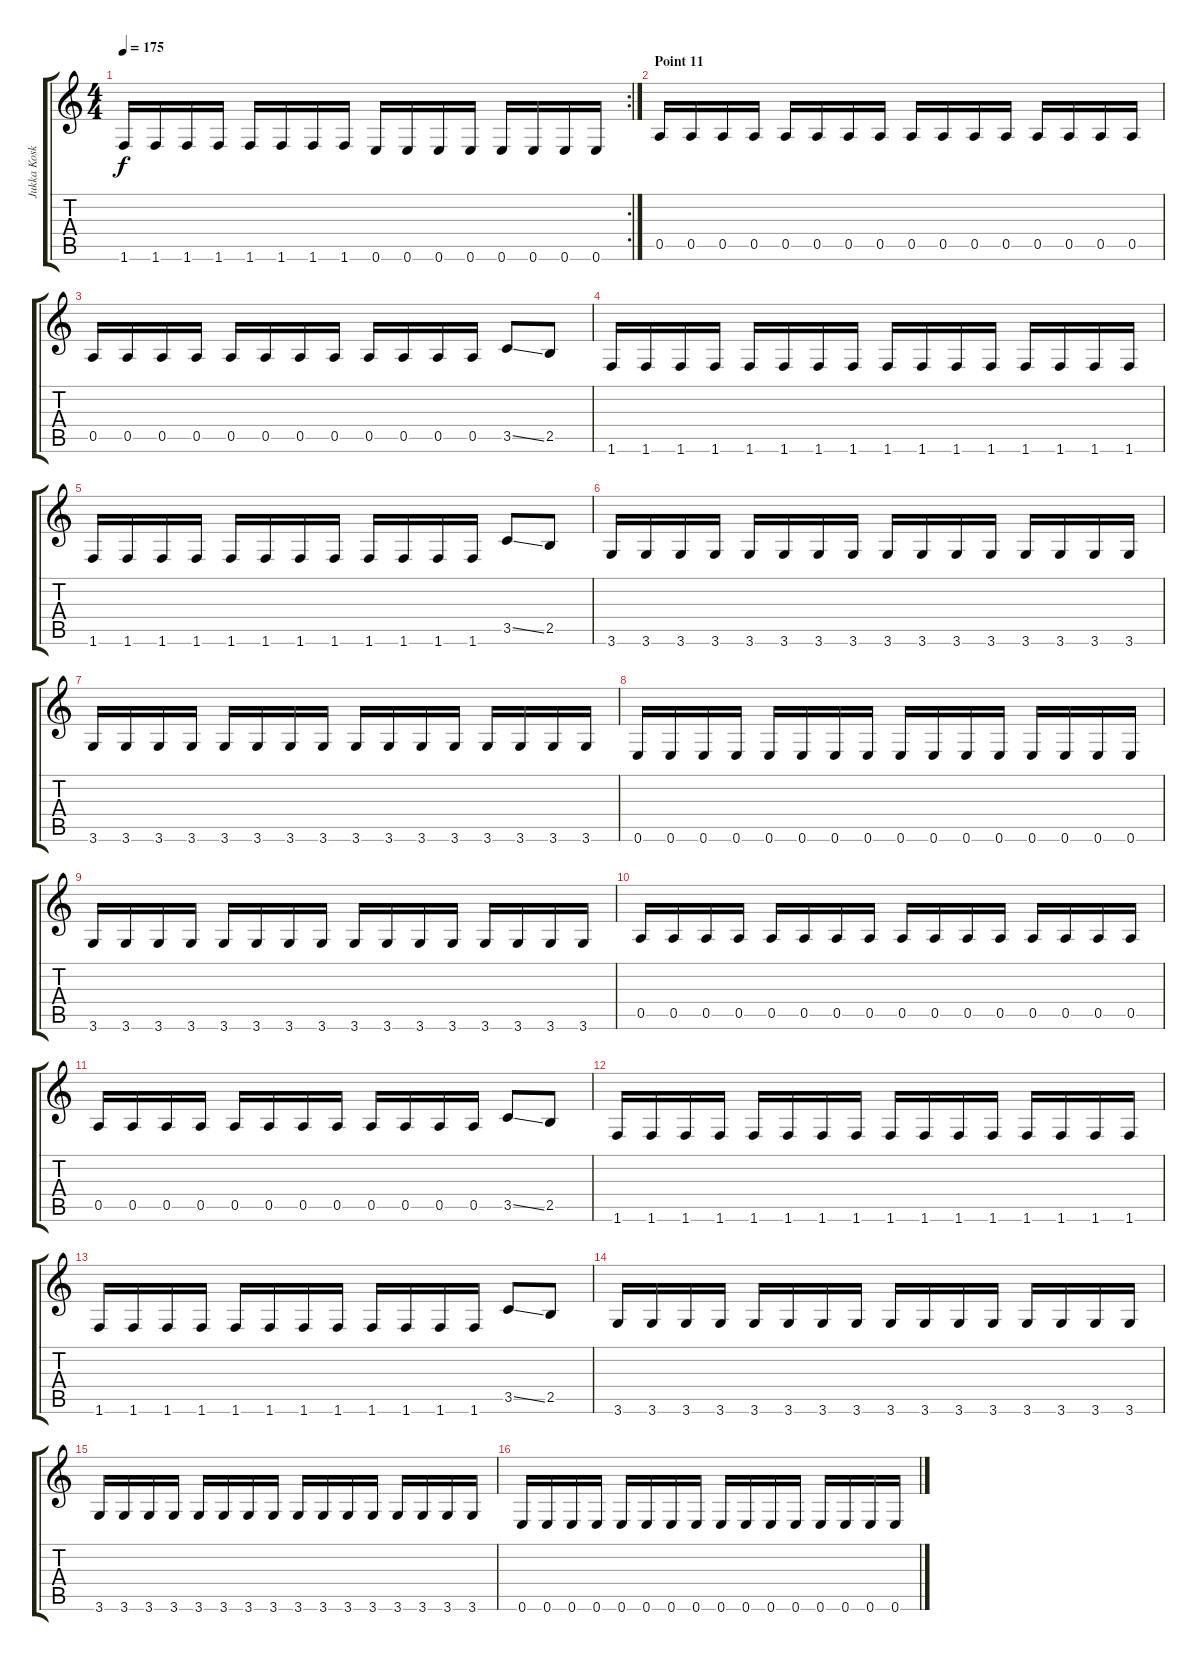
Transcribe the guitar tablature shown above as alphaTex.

\track ("Jukka Koskinen" "Jukka Kosk") {instrument electricbasspick}
\staff {score tabs}
\tuning (E4 B3 G3 D3 A2 E2) {hide}
\rc 2
\ts (4 4)
\tempo 175
\clef g2
\ks c
1.6.16{dy f} 1.6.16 1.6.16 1.6.16 1.6.16 1.6.16 1.6.16 1.6.16 0.6.16 0.6.16 0.6.16 0.6.16 0.6.16 0.6.16 0.6.16 0.6.16 |
\section ("" "Point 11")
0.5.16 0.5.16 0.5.16 0.5.16 0.5.16 0.5.16 0.5.16 0.5.16 0.5.16 0.5.16 0.5.16 0.5.16 0.5.16 0.5.16 0.5.16 0.5.16 |
0.5.16 0.5.16 0.5.16 0.5.16 0.5.16 0.5.16 0.5.16 0.5.16 0.5.16 0.5.16 0.5.16 0.5.16 3.5{ss}.8 2.5.8 |
1.6.16 1.6.16 1.6.16 1.6.16 1.6.16 1.6.16 1.6.16 1.6.16 1.6.16 1.6.16 1.6.16 1.6.16 1.6.16 1.6.16 1.6.16 1.6.16 |
1.6.16 1.6.16 1.6.16 1.6.16 1.6.16 1.6.16 1.6.16 1.6.16 1.6.16 1.6.16 1.6.16 1.6.16 3.5{ss}.8 2.5.8 |
3.6.16 3.6.16 3.6.16 3.6.16 3.6.16 3.6.16 3.6.16 3.6.16 3.6.16 3.6.16 3.6.16 3.6.16 3.6.16 3.6.16 3.6.16 3.6.16 |
3.6.16 3.6.16 3.6.16 3.6.16 3.6.16 3.6.16 3.6.16 3.6.16 3.6.16 3.6.16 3.6.16 3.6.16 3.6.16 3.6.16 3.6.16 3.6.16 |
0.6.16 0.6.16 0.6.16 0.6.16 0.6.16 0.6.16 0.6.16 0.6.16 0.6.16 0.6.16 0.6.16 0.6.16 0.6.16 0.6.16 0.6.16 0.6.16 |
3.6.16 3.6.16 3.6.16 3.6.16 3.6.16 3.6.16 3.6.16 3.6.16 3.6.16 3.6.16 3.6.16 3.6.16 3.6.16 3.6.16 3.6.16 3.6.16 |
0.5.16 0.5.16 0.5.16 0.5.16 0.5.16 0.5.16 0.5.16 0.5.16 0.5.16 0.5.16 0.5.16 0.5.16 0.5.16 0.5.16 0.5.16 0.5.16 |
0.5.16 0.5.16 0.5.16 0.5.16 0.5.16 0.5.16 0.5.16 0.5.16 0.5.16 0.5.16 0.5.16 0.5.16 3.5{ss}.8 2.5.8 |
1.6.16 1.6.16 1.6.16 1.6.16 1.6.16 1.6.16 1.6.16 1.6.16 1.6.16 1.6.16 1.6.16 1.6.16 1.6.16 1.6.16 1.6.16 1.6.16 |
1.6.16 1.6.16 1.6.16 1.6.16 1.6.16 1.6.16 1.6.16 1.6.16 1.6.16 1.6.16 1.6.16 1.6.16 3.5{ss}.8 2.5.8 |
3.6.16 3.6.16 3.6.16 3.6.16 3.6.16 3.6.16 3.6.16 3.6.16 3.6.16 3.6.16 3.6.16 3.6.16 3.6.16 3.6.16 3.6.16 3.6.16 |
3.6.16 3.6.16 3.6.16 3.6.16 3.6.16 3.6.16 3.6.16 3.6.16 3.6.16 3.6.16 3.6.16 3.6.16 3.6.16 3.6.16 3.6.16 3.6.16 |
0.6.16 0.6.16 0.6.16 0.6.16 0.6.16 0.6.16 0.6.16 0.6.16 0.6.16 0.6.16 0.6.16 0.6.16 0.6.16 0.6.16 0.6.16 0.6.16
